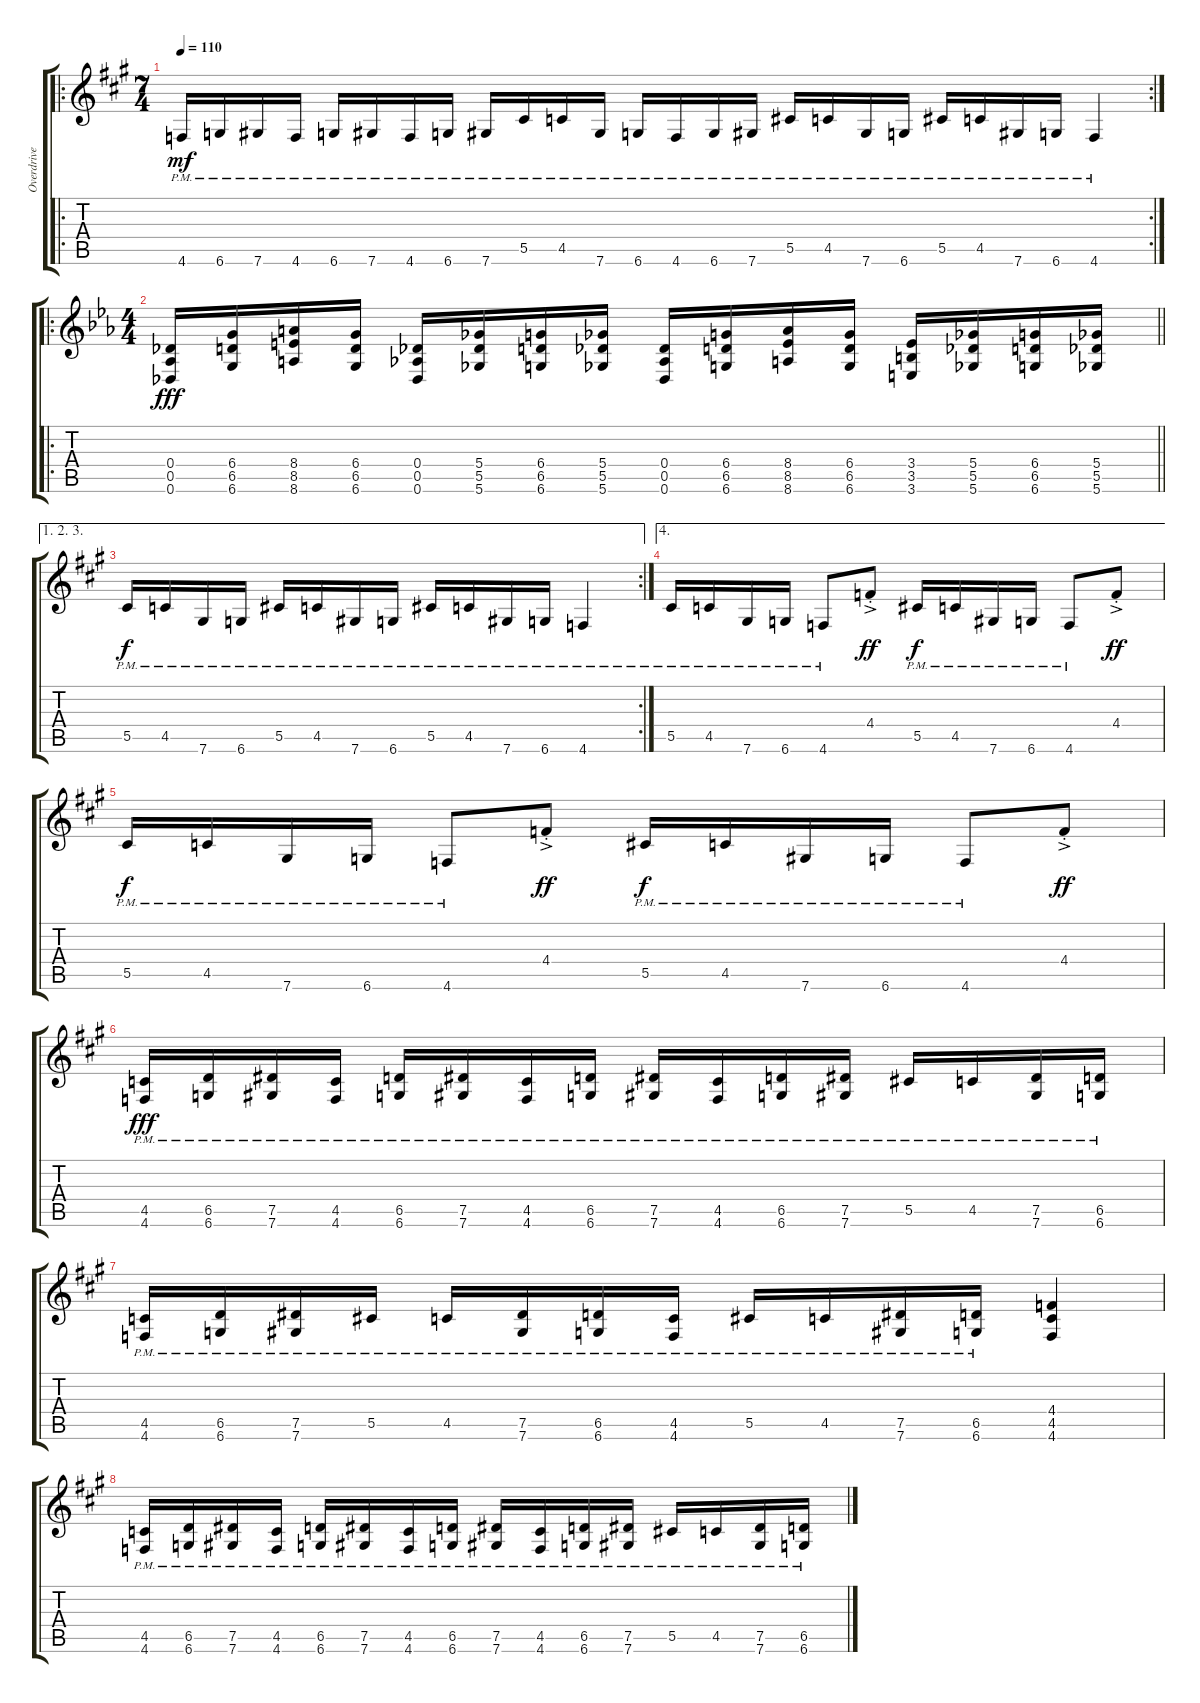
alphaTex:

\track ("Overdrive Guitar" "Overdrive ") {instrument overdrivenguitar}
\staff {score tabs}
\tuning (Eb4 Bb3 Gb3 Db3 Ab2 Db2) {hide}
\ro
\rc 2
\ts (7 4)
\tempo 110
\clef g2
\ks a
4.6{pm}.16{dy mf} 6.6{pm}.16 7.6{pm}.16 4.6{pm}.16 6.6{pm}.16 7.6{pm}.16 4.6{pm}.16 6.6{pm}.16 7.6{pm}.16 5.5{pm}.16 4.5{pm}.16 7.6{pm}.16 6.6{pm}.16 4.6{pm}.16 6.6{pm}.16 7.6{pm}.16 5.5{pm}.16 4.5{pm}.16 7.6{pm}.16 6.6{pm}.16 5.5{pm}.16 4.5{pm}.16 7.6{pm}.16 6.6{pm}.16 4.6{pm}.4 |
\ro
\ts (4 4)
\barLineRight lightlight
\ks eb
(0.4 0.5 0.6).16{dy fff} (6.4 6.5 6.6).16 (8.4 8.5 8.6).16 (6.4 6.5 6.6).16 (0.4 0.5 0.6).16 (5.4 5.5 5.6).16 (6.4 6.5 6.6).16 (5.4 5.5 5.6).16 (0.4 0.5 0.6).16 (6.4 6.5 6.6).16 (8.4 8.5 8.6).16 (6.4 6.5 6.6).16 (3.4 3.5 3.6).16 (5.4 5.5 5.6).16 (6.4 6.5 6.6).16 (5.4 5.5 5.6).16 |
\ae (1 2 3)
\rc 2
\ks a
5.5{pm}.16{dy f} 4.5{pm}.16 7.6{pm}.16 6.6{pm}.16 5.5{pm}.16 4.5{pm}.16 7.6{pm}.16 6.6{pm}.16 5.5{pm}.16 4.5{pm}.16 7.6{pm}.16 6.6{pm}.16 4.6{pm}.4 |
\ae 4
5.5{pm}.16 4.5{pm}.16 7.6{pm}.16 6.6{pm}.16 4.6{pm}.8 4.4{ac st}.8{dy ff} 5.5{pm}.16{dy f} 4.5{pm}.16 7.6{pm}.16 6.6{pm}.16 4.6{pm}.8 4.4{ac st}.8{dy ff} |
5.5{pm}.16{dy f} 4.5{pm}.16 7.6{pm}.16 6.6{pm}.16 4.6{pm}.8 4.4{ac st}.8{dy ff} 5.5{pm}.16{dy f} 4.5{pm}.16 7.6{pm}.16 6.6{pm}.16 4.6{pm}.8 4.4{ac st}.8{dy ff} |
(4.5{pm} 4.6{pm}).16{dy fff} (6.5{pm} 6.6{pm}).16 (7.5{pm} 7.6{pm}).16 (4.5{pm} 4.6{pm}).16 (6.5{pm} 6.6{pm}).16 (7.5{pm} 7.6{pm}).16 (4.5{pm} 4.6{pm}).16 (6.5{pm} 6.6{pm}).16 (7.5{pm} 7.6{pm}).16 (4.5{pm} 4.6{pm}).16 (6.5{pm} 6.6{pm}).16 (7.5{pm} 7.6{pm}).16 5.5{pm}.16 4.5{pm}.16 (7.5{pm} 7.6{pm}).16 (6.5{pm} 6.6{pm}).16 |
(4.5{pm} 4.6{pm}).16 (6.5{pm} 6.6{pm}).16 (7.5{pm} 7.6{pm}).16 5.5{pm}.16 4.5{pm}.16 (7.5{pm} 7.6{pm}).16 (6.5{pm} 6.6{pm}).16 (4.5{pm} 4.6{pm}).16 5.5{pm}.16 4.5{pm}.16 (7.5{pm} 7.6{pm}).16 (6.5{pm} 6.6{pm}).16 (4.4 4.5 4.6).4 |
(4.5{pm} 4.6{pm}).16 (6.5{pm} 6.6{pm}).16 (7.5{pm} 7.6{pm}).16 (4.5{pm} 4.6{pm}).16 (6.5{pm} 6.6{pm}).16 (7.5{pm} 7.6{pm}).16 (4.5{pm} 4.6{pm}).16 (6.5{pm} 6.6{pm}).16 (7.5{pm} 7.6{pm}).16 (4.5{pm} 4.6{pm}).16 (6.5{pm} 6.6{pm}).16 (7.5{pm} 7.6{pm}).16 5.5{pm}.16 4.5{pm}.16 (7.5{pm} 7.6{pm}).16 (6.5{pm} 6.6{pm}).16
